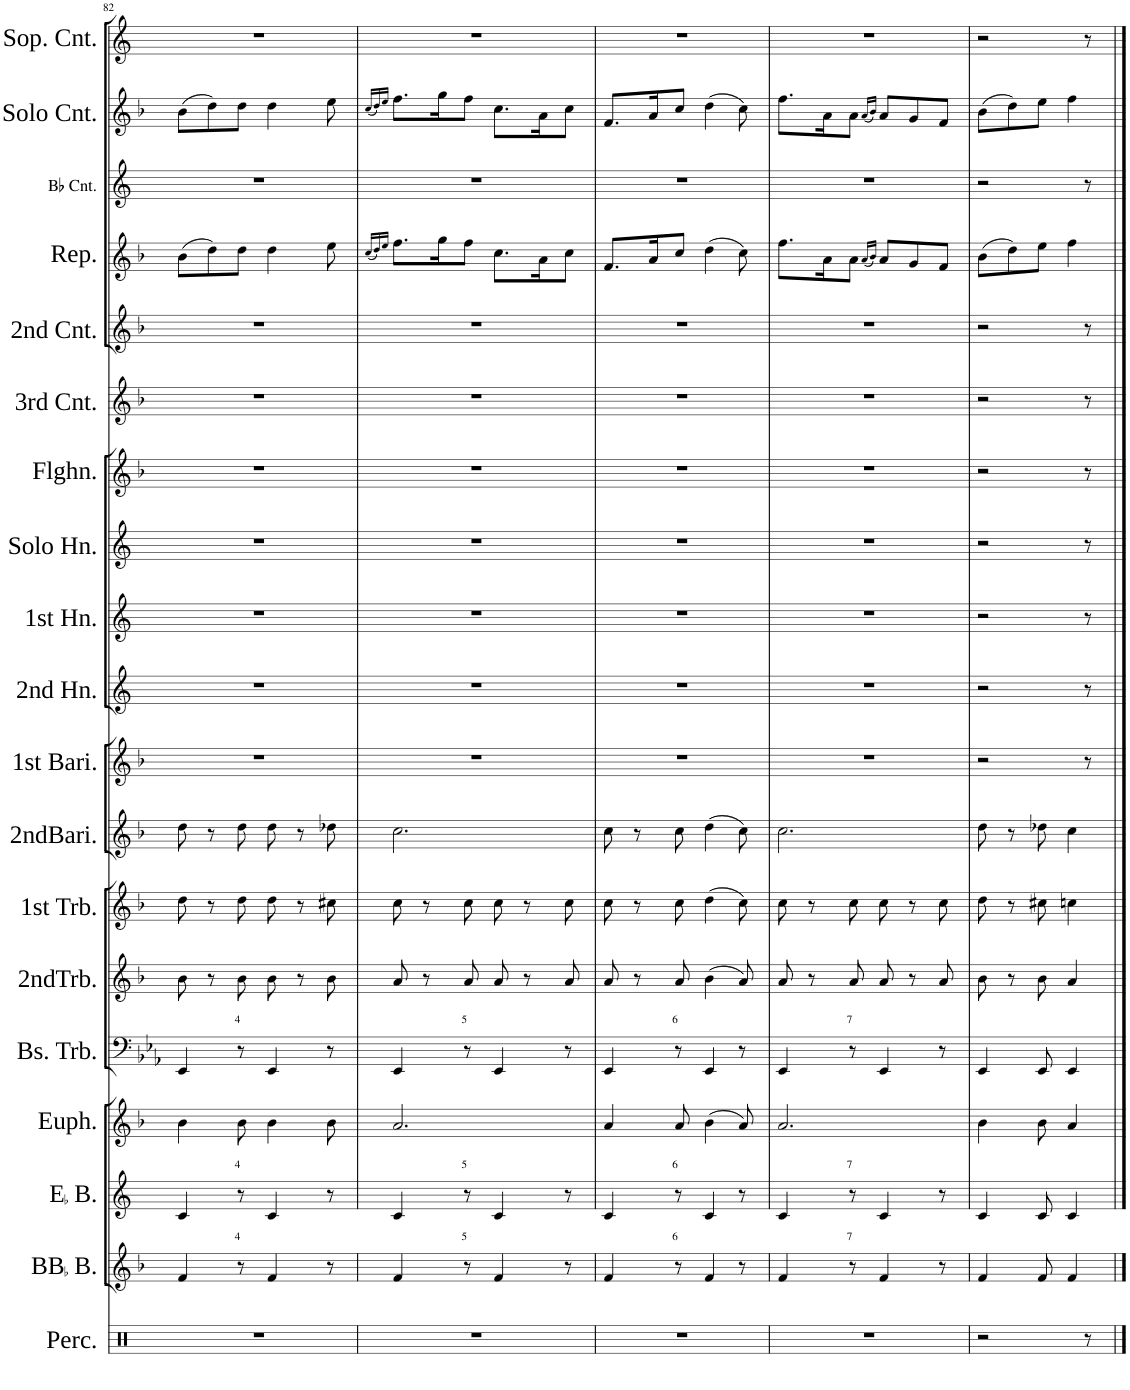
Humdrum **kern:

**kern	**kern	**kern	**kern	**kern	**kern	**kern	**kern	**kern	**kern	**kern	**kern	**kern	**kern	**kern	**kern	**kern	**kern	**kern
*part19	*part18	*part17	*part16	*part15	*part14	*part13	*part12	*part11	*part10	*part9	*part8	*part7	*part6	*part5	*part4	*part3	*part2	*part1
*staff19	*staff18	*staff17	*staff16	*staff15	*staff14	*staff13	*staff12	*staff11	*staff10	*staff9	*staff8	*staff7	*staff6	*staff5	*staff4	*staff3	*staff2	*staff1
*I"Percussion	*I"BBaccidentalFlat Bass	*I"EaccidentalFlat Bass	*I"Euphonium	*I"Bass Trombone	*I"2nd Trombone	*I"1st Trombone	*I"2nd Baritone	*I"1st Baritone	*I"2nd Horn	*I"1st Horn	*I"Solo Horn	*I"Flugel Horn	*I"3rd Cornet	*I"2nd Cornet	*I"Repiano	*I"Bb Cornet	*I"Solo Cornet	*I"Soprano Cornet
*I'Perc.	*I'BBaccidentalFlat B.	*I'EaccidentalFlat B.	*I'Euph.	*I'Bs. Trb.	*I'2ndTrb.	*I'1st Trb.	*I'2ndBari.	*I'1st Bari.	*I'2nd Hn.	*I'1st Hn.	*I'Solo Hn.	*I'Flghn.	*I'3rd Cnt.	*I'2nd Cnt.	*I'Rep.	*I'Bb Cnt.	*I'Solo Cnt.	*I'Sop. Cnt.
!!LO:PB:g=z
*clefX	*clefG2	*clefG2	*clefG2	*clefF4	*clefG2	*clefG2	*clefG2	*clefG2	*clefG2	*clefG2	*clefG2	*clefG2	*clefG2	*clefG2	*clefG2	*clefG2	*clefG2	*clefG2
*	*Trd15c26	*Trd12c21	*Trd8c14	*	*Trd8c14	*Trd8c14	*Trd8c14	*Trd8c14	*Trd5c9	*Trd5c9	*Trd5c9	*Trd1c2	*Trd1c2	*Trd1c2	*Trd1c2	*Trd1c2	*Trd1c2	*Trd-2c-3
*k[]	*k[b-]	*k[]	*k[b-]	*k[b-e-a-]	*k[b-]	*k[b-]	*k[b-]	*k[b-]	*k[]	*k[]	*k[]	*k[b-]	*k[b-]	*k[b-]	*k[b-]	*k[]	*k[b-]	*k[]
*M6/8	*M6/8	*M6/8	*M6/8	*M6/8	*M6/8	*M6/8	*M6/8	*M6/8	*M6/8	*M6/8	*M6/8	*M6/8	*M6/8	*M6/8	*M6/8	*M6/8	*M6/8	*M6/8
=82	=82	=82	=82	=82	=82	=82	=82	=82	=82	=82	=82	=82	=82	=82	=82	=82	=82	=82
2.r	4f/	4c/	4b-\	4EE-/	8b-\	8dd\	8dd\	2.r	2.r	2.r	2.r	2.r	2.r	2.r	(8b-\L	2.r	(8b-\L	2.r
.	.	.	.	.	8r	8r	8r	.	.	.	.	.	.	.	8dd\)	.	8dd\)	.
!	!	!	!	!LO:TX:a:t=4	!	!	!	!	!	!	!	!	!	!	!	!	!	!
!	!	!LO:TX:a:t=4	!	!	!	!	!	!	!	!	!	!	!	!	!	!	!	!
!	!LO:TX:a:t=4	!	!	!	!	!	!	!	!	!	!	!	!	!	!	!	!	!
.	8r	8r	8b-\	8r	8b-\	8dd\	8dd\	.	.	.	.	.	.	.	8dd\J	.	8dd\J	.
.	4f/	4c/	4b-\	4EE-/	8b-\	8dd\	8dd\	.	.	.	.	.	.	.	4dd\	.	4dd\	.
.	.	.	.	.	8r	8r	8r	.	.	.	.	.	.	.	.	.	.	.
.	8r	8r	8b-\	8r	8b-\	8cc#X\	8dd-X\	.	.	.	.	.	.	.	8ee\	.	8ee\	.
=83	=83	=83	=83	=83	=83	=83	=83	=83	=83	=83	=83	=83	=83	=83	=83	=83	=83	=83
.	.	.	.	.	.	.	.	.	.	.	.	.	.	.	(16qcc/LL	.	(16qcc/LL	.
.	.	.	.	.	.	.	.	.	.	.	.	.	.	.	16qdd/)	.	16qdd/)	.
.	.	.	.	.	.	.	.	.	.	.	.	.	.	.	16qee/JJ	.	16qee/JJ	.
2.r	4f/	4c/	2.a/	4EE-/	8a/	8cc\	2.cc\	2.r	2.r	2.r	2.r	2.r	2.r	2.r	8.ff\L	2.r	8.ff\L	2.r
.	.	.	.	.	8r	8r	.	.	.	.	.	.	.	.	.	.	.	.
.	.	.	.	.	.	.	.	.	.	.	.	.	.	.	16gg\K	.	16gg\K	.
!	!	!	!	!LO:TX:a:t=5	!	!	!	!	!	!	!	!	!	!	!	!	!	!
!	!	!LO:TX:a:t=5	!	!	!	!	!	!	!	!	!	!	!	!	!	!	!	!
!	!LO:TX:a:t=5	!	!	!	!	!	!	!	!	!	!	!	!	!	!	!	!	!
.	8r	8r	.	8r	8a/	8cc\	.	.	.	.	.	.	.	.	8ff\J	.	8ff\J	.
.	4f/	4c/	.	4EE-/	8a/	8cc\	.	.	.	.	.	.	.	.	8.cc\L	.	8.cc\L	.
.	.	.	.	.	8r	8r	.	.	.	.	.	.	.	.	.	.	.	.
.	.	.	.	.	.	.	.	.	.	.	.	.	.	.	16a\K	.	16a\K	.
.	8r	8r	.	8r	8a/	8cc\	.	.	.	.	.	.	.	.	8cc\J	.	8cc\J	.
=84	=84	=84	=84	=84	=84	=84	=84	=84	=84	=84	=84	=84	=84	=84	=84	=84	=84	=84
2.r	4f/	4c/	4a/	4EE-/	8a/	8cc\	8cc\	2.r	2.r	2.r	2.r	2.r	2.r	2.r	8.f/L	2.r	8.f/L	2.r
.	.	.	.	.	8r	8r	8r	.	.	.	.	.	.	.	.	.	.	.
.	.	.	.	.	.	.	.	.	.	.	.	.	.	.	16a/K	.	16a/K	.
!	!	!	!	!LO:TX:a:t=6	!	!	!	!	!	!	!	!	!	!	!	!	!	!
!	!	!LO:TX:a:t=6	!	!	!	!	!	!	!	!	!	!	!	!	!	!	!	!
!	!LO:TX:a:t=6	!	!	!	!	!	!	!	!	!	!	!	!	!	!	!	!	!
.	8r	8r	8a/	8r	8a/	8cc\	8cc\	.	.	.	.	.	.	.	8cc/J	.	8cc/J	.
.	4f/	4c/	(4b-\	4EE-/	(4b-\	(4dd\	(4dd\	.	.	.	.	.	.	.	(4dd\	.	(4dd\	.
.	8r	8r	8a/)	8r	8a/)	8cc\)	8cc\)	.	.	.	.	.	.	.	8cc\)	.	8cc\)	.
=85	=85	=85	=85	=85	=85	=85	=85	=85	=85	=85	=85	=85	=85	=85	=85	=85	=85	=85
2.r	4f/	4c/	2.a/	4EE-/	8a/	8cc\	2.cc\	2.r	2.r	2.r	2.r	2.r	2.r	2.r	8.ff\L	2.r	8.ff\L	2.r
.	.	.	.	.	8r	8r	.	.	.	.	.	.	.	.	.	.	.	.
.	.	.	.	.	.	.	.	.	.	.	.	.	.	.	16a\K	.	16a\K	.
!	!	!	!	!LO:TX:a:t=7	!	!	!	!	!	!	!	!	!	!	!	!	!	!
!	!	!LO:TX:a:t=7	!	!	!	!	!	!	!	!	!	!	!	!	!	!	!	!
!	!LO:TX:a:t=7	!	!	!	!	!	!	!	!	!	!	!	!	!	!	!	!	!
.	8r	8r	.	8r	8a/	8cc\	.	.	.	.	.	.	.	.	8a\J	.	8a\J	.
.	.	.	.	.	.	.	.	.	.	.	.	.	.	.	(16qa/LL	.	(16qa/LL	.
.	.	.	.	.	.	.	.	.	.	.	.	.	.	.	16qb-/JJ)	.	16qb-/JJ)	.
.	4f/	4c/	.	4EE-/	8a/	8cc\	.	.	.	.	.	.	.	.	8a/L	.	8a/L	.
.	.	.	.	.	8r	8r	.	.	.	.	.	.	.	.	8g/	.	8g/	.
.	8r	8r	.	8r	8a/	8cc\	.	.	.	.	.	.	.	.	8f/J	.	8f/J	.
=86	=86	=86	=86	=86	=86	=86	=86	=86	=86	=86	=86	=86	=86	=86	=86	=86	=86	=86
2r	4f/	4c/	4b-\	4EE-/	8b-\	8dd\	8dd\	2r	2r	2r	2r	2r	2r	2r	(8b-\L	2r	(8b-\L	2r
.	.	.	.	.	8r	8r	8r	.	.	.	.	.	.	.	8dd\)	.	8dd\)	.
.	8f/	8c/	8b-\	8EE-/	8b-\	8cc#X\	8dd-X\	.	.	.	.	.	.	.	8ee\J	.	8ee\J	.
.	4f/	4c/	4a/	4EE-/	4a/	4ccn\	4cc\	.	.	.	.	.	.	.	4ff\	.	4ff\	.
8r	.	.	.	.	.	.	.	8r	8r	8r	8r	8r	8r	8r	.	8r	.	8r
==	==	==	==	==	==	==	==	==	==	==	==	==	==	==	==	==	==	==
*-	*-	*-	*-	*-	*-	*-	*-	*-	*-	*-	*-	*-	*-	*-	*-	*-	*-	*-
